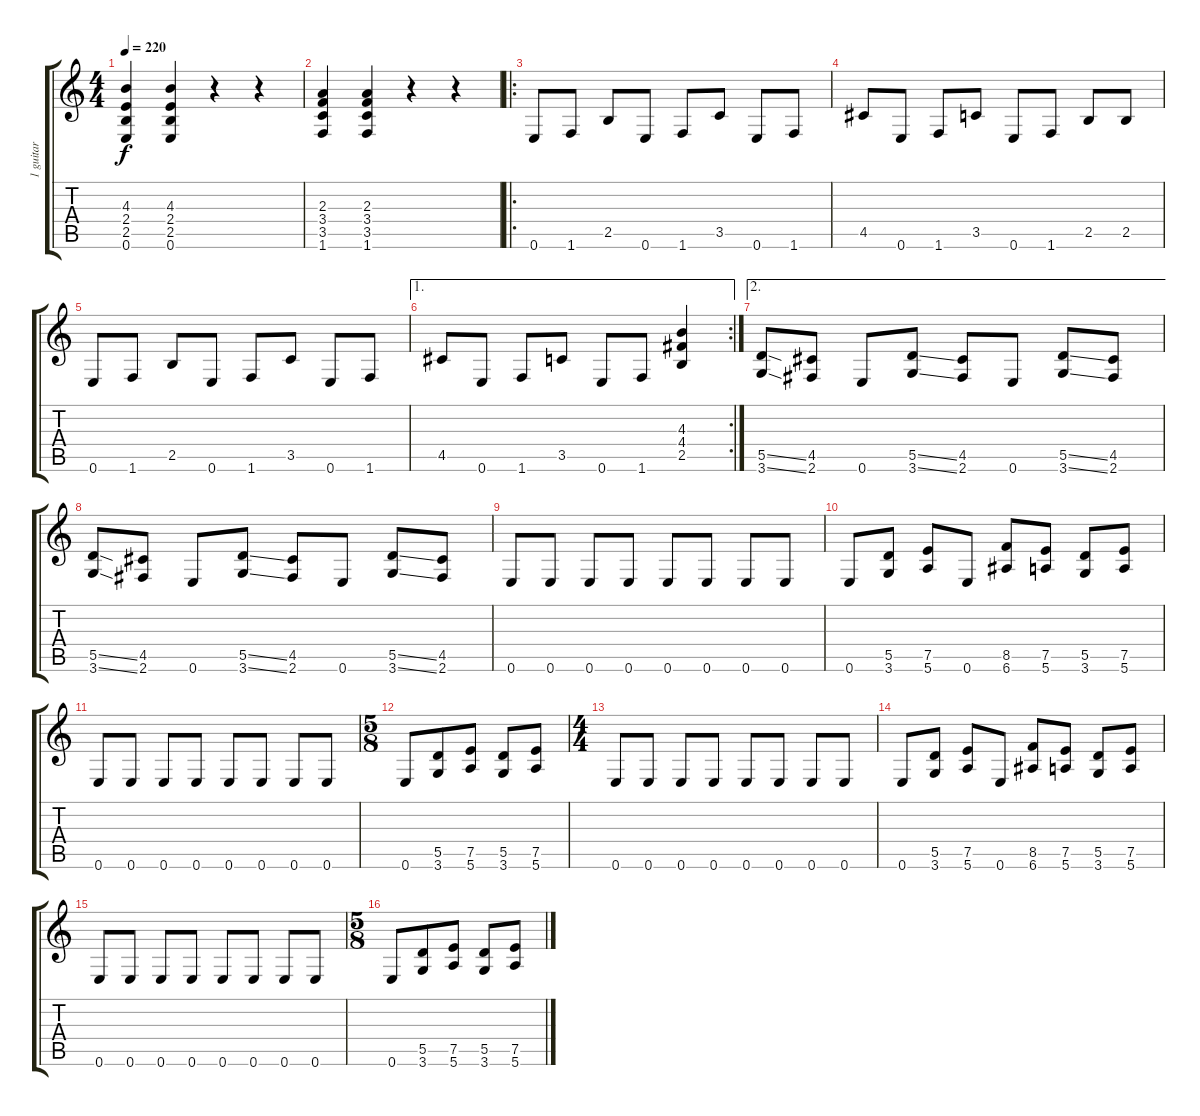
\track ("1 guitar" "1 guitar") {instrument overdrivenguitar}
\staff {score tabs}
\tuning (E4 B3 G3 D3 A2 E2) {hide}
\ts (4 4)
\tempo 220
\clef g2
\ks c
(4.3 2.4 2.5 0.6).4{dy f} (4.3 2.4 2.5 0.6).4 r.4 r.4 |
(2.3 3.4 3.5 1.6).4 (2.3 3.4 3.5 1.6).4 r.4 r.4 |
\ro
0.6.8 1.6.8 2.5.8 0.6.8 1.6.8 3.5.8 0.6.8 1.6.8 |
4.5.8 0.6.8 1.6.8 3.5.8 0.6.8 1.6.8 2.5.8 2.5.8 |
0.6.8 1.6.8 2.5.8 0.6.8 1.6.8 3.5.8 0.6.8 1.6.8 |
\ae 1
\rc 2
4.5.8 0.6.8 1.6.8 3.5.8 0.6.8 1.6.8 (4.3 4.4 2.5).4 |
\ae 2
(5.5{ss} 3.6{ss}).8 (4.5 2.6).8 0.6.8 (5.5{ss} 3.6{ss}).8 (4.5 2.6).8 0.6.8 (5.5{ss} 3.6{ss}).8 (4.5 2.6).8 |
(5.5{ss} 3.6{ss}).8 (4.5 2.6).8 0.6.8 (5.5{ss} 3.6{ss}).8 (4.5 2.6).8 0.6.8 (5.5{ss} 3.6{ss}).8 (4.5 2.6).8 |
0.6.8 0.6.8 0.6.8 0.6.8 0.6.8 0.6.8 0.6.8 0.6.8 |
0.6.8 (5.5 3.6).8 (7.5 5.6).8 0.6.8 (8.5 6.6).8 (7.5 5.6).8 (5.5 3.6).8 (7.5 5.6).8 |
0.6.8 0.6.8 0.6.8 0.6.8 0.6.8 0.6.8 0.6.8 0.6.8 |
\ts (5 8)
0.6.8 (5.5 3.6).8 (7.5 5.6).8 (5.5 3.6).8 (7.5 5.6).8 |
\ts (4 4)
0.6.8 0.6.8 0.6.8 0.6.8 0.6.8 0.6.8 0.6.8 0.6.8 |
0.6.8 (5.5 3.6).8 (7.5 5.6).8 0.6.8 (8.5 6.6).8 (7.5 5.6).8 (5.5 3.6).8 (7.5 5.6).8 |
0.6.8 0.6.8 0.6.8 0.6.8 0.6.8 0.6.8 0.6.8 0.6.8 |
\ts (5 8)
0.6.8 (5.5 3.6).8 (7.5 5.6).8 (5.5 3.6).8 (7.5 5.6).8
